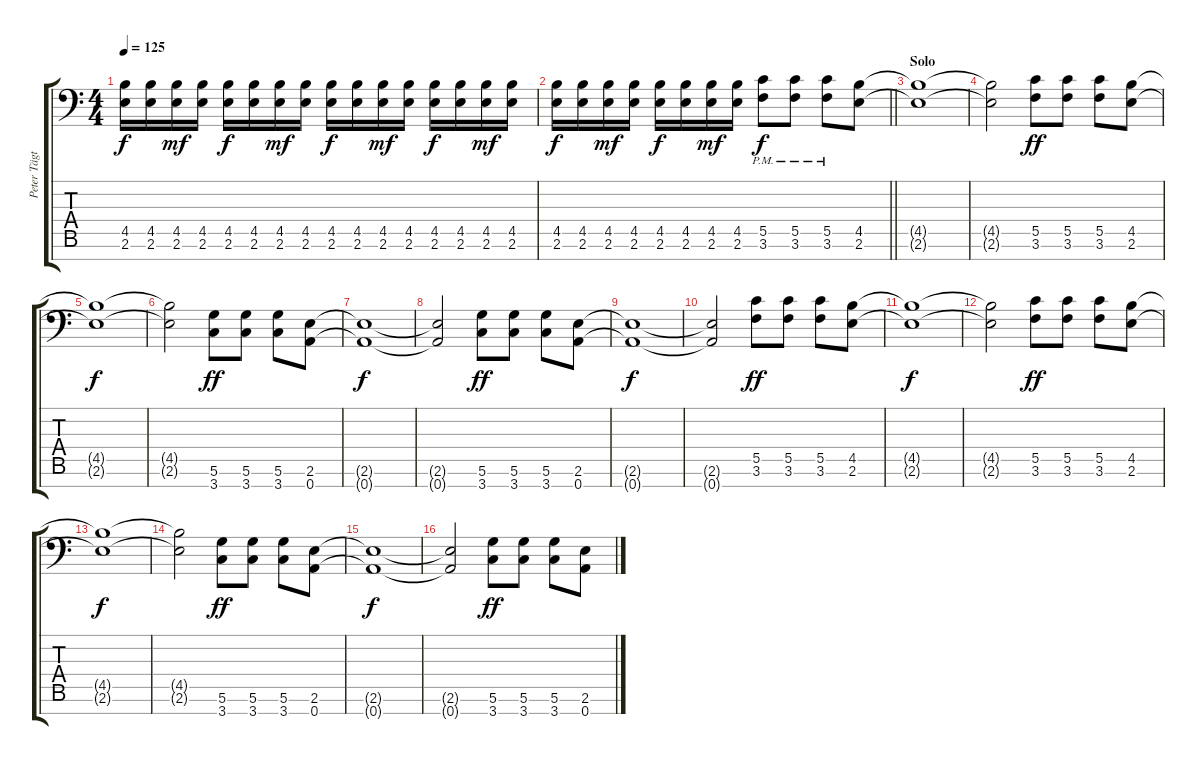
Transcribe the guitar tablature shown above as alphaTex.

\track ("Peter Tägtgren (Rythm Guitar I)" "Peter Tägt") {instrument distortionguitar}
\staff {score tabs}
\tuning (D4 A3 F3 C3 G2 D2 A1) {hide}
\ts (4 4)
\tempo 125
\clef f4
\ks c
(4.5 2.6).16{dy f} (4.5 2.6).16 (4.5 2.6).16{dy mf} (4.5 2.6).16 (4.5 2.6).16{dy f} (4.5 2.6).16 (4.5 2.6).16{dy mf} (4.5 2.6).16 (4.5 2.6).16{dy f} (4.5 2.6).16 (4.5 2.6).16{dy mf} (4.5 2.6).16 (4.5 2.6).16{dy f} (4.5 2.6).16 (4.5 2.6).16{dy mf} (4.5 2.6).16 |
\barLineRight lightlight
(4.5 2.6).16{dy f} (4.5 2.6).16 (4.5 2.6).16{dy mf} (4.5 2.6).16 (4.5 2.6).16{dy f} (4.5 2.6).16 (4.5 2.6).16{dy mf} (4.5 2.6).16 (5.5{pm} 3.6{pm}).8{dy f volume 14} (5.5{pm} 3.6{pm}).8 (5.5{pm} 3.6{pm}).8 (4.5 2.6).8 |
\section ("" "Solo")
(4.5{t} 2.6{t}).1 |
(4.5{t} 2.6{t}).2 (5.5 3.6).8{dy ff} (5.5 3.6).8 (5.5 3.6).8 (4.5 2.6).8 |
(4.5{t} 2.6{t}).1{dy f} |
(4.5{t} 2.6{t}).2 (5.6 3.7).8{dy ff} (5.6 3.7).8 (5.6 3.7).8 (2.6 0.7).8 |
(2.6{t} 0.7{t}).1{dy f} |
(2.6{t} 0.7{t}).2 (5.6 3.7).8{dy ff} (5.6 3.7).8 (5.6 3.7).8 (2.6 0.7).8 |
(2.6{t} 0.7{t}).1{dy f} |
(2.6{t} 0.7{t}).2 (5.5 3.6).8{dy ff} (5.5 3.6).8 (5.5 3.6).8 (4.5 2.6).8 |
(4.5{t} 2.6{t}).1{dy f} |
(4.5{t} 2.6{t}).2 (5.5 3.6).8{dy ff} (5.5 3.6).8 (5.5 3.6).8 (4.5 2.6).8 |
(4.5{t} 2.6{t}).1{dy f} |
(4.5{t} 2.6{t}).2 (5.6 3.7).8{dy ff} (5.6 3.7).8 (5.6 3.7).8 (2.6 0.7).8 |
(2.6{t} 0.7{t}).1{dy f} |
(2.6{t} 0.7{t}).2 (5.6 3.7).8{dy ff} (5.6 3.7).8 (5.6 3.7).8 (2.6 0.7).8
